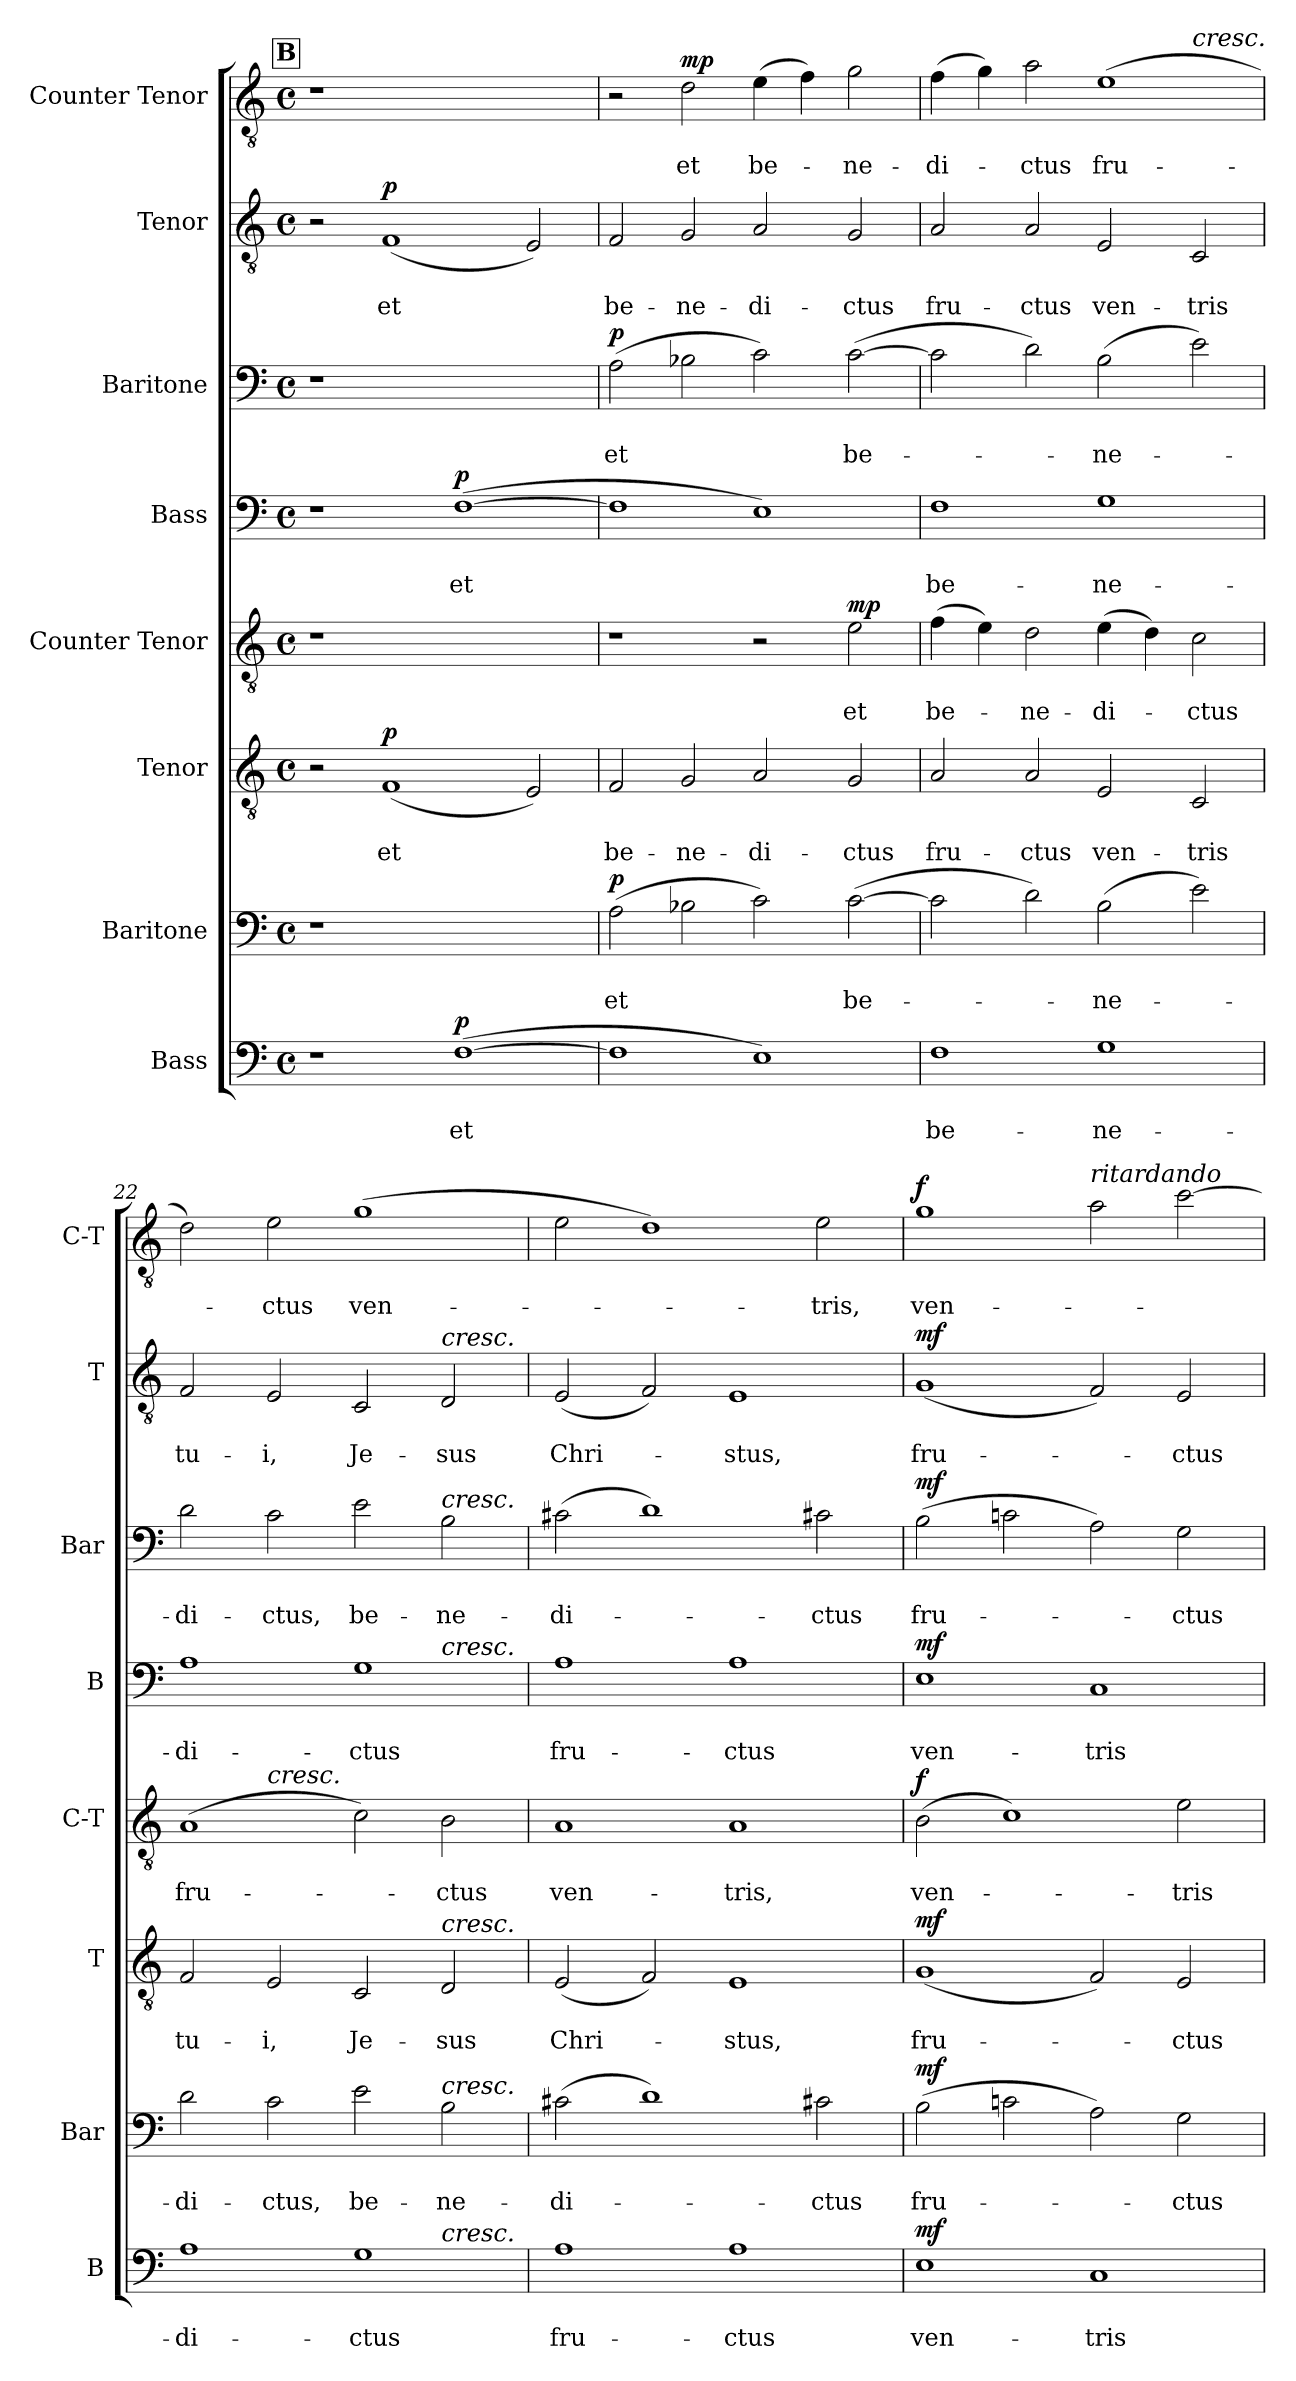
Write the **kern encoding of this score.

**kern	**text	**text	**dynam	**kern	**text	**text	**dynam	**kern	**text	**text	**dynam	**kern	**text	**text	**dynam	**kern	**text	**text	**dynam	**kern	**text	**text	**dynam	**kern	**text	**text	**dynam	**kern	**text	**text	**dynam
*part8	*part8	*part8	*part8	*part7	*part7	*part7	*part7	*part6	*part6	*part6	*part6	*part5	*part5	*part5	*part5	*part4	*part4	*part4	*part4	*part3	*part3	*part3	*part3	*part2	*part2	*part2	*part2	*part1	*part1	*part1	*part1
*staff8	*staff8	*staff8	*staff8	*staff7	*staff7	*staff7	*staff7	*staff6	*staff6	*staff6	*staff6	*staff5	*staff5	*staff5	*staff5	*staff4	*staff4	*staff4	*staff4	*staff3	*staff3	*staff3	*staff3	*staff2	*staff2	*staff2	*staff2	*staff1	*staff1	*staff1	*staff1
*I"Bass	*	*	*	*I"Baritone	*	*	*	*I"Tenor	*	*	*	*I"Counter Tenor	*	*	*	*I"Bass	*	*	*	*I"Baritone	*	*	*	*I"Tenor	*	*	*	*I"Counter Tenor	*	*	*
*I'B	*	*	*	*I'Bar	*	*	*	*I'T	*	*	*	*I'C-T	*	*	*	*I'B	*	*	*	*I'Bar	*	*	*	*I'T	*	*	*	*I'C-T	*	*	*
*clefF4	*	*	*	*clefF4	*	*	*	*clefGv2	*	*	*	*clefGv2	*	*	*	*clefF4	*	*	*	*clefF4	*	*	*	*clefGv2	*	*	*	*clefGv2	*	*	*
*k[]	*	*	*	*k[]	*	*	*	*k[]	*	*	*	*k[]	*	*	*	*k[]	*	*	*	*k[]	*	*	*	*k[]	*	*	*	*k[]	*	*	*
*C:	*	*	*	*C:	*	*	*	*C:	*	*	*	*C:	*	*	*	*C:	*	*	*	*C:	*	*	*	*C:	*	*	*	*C:	*	*	*
*M4/4	*	*	*	*M4/4	*	*	*	*M4/4	*	*	*	*M4/4	*	*	*	*M4/4	*	*	*	*M4/4	*	*	*	*M4/4	*	*	*	*M4/4	*	*	*
*met(c)	*	*	*	*met(c)	*	*	*	*met(c)	*	*	*	*met(c)	*	*	*	*met(c)	*	*	*	*met(c)	*	*	*	*met(c)	*	*	*	*met(c)	*	*	*
!!LO:REH:place=s1:a:B:fs=9.3:t=B
=19	=19	=19	=19	=19	=19	=19	=19	=19	=19	=19	=19	=19	=19	=19	=19	=19	=19	=19	=19	=19	=19	=19	=19	=19	=19	=19	=19	=19	=19	=19	=19
1r	.	.	.	1r	.	.	.	2r	.	.	.	1r	.	.	.	1r	.	.	.	1r	.	.	.	2r	.	.	.	1r	.	.	.
!	!	!	!	!	!	!	!	!	!	!LO:LY:b	!LO:DY:a	!	!	!	!	!	!	!	!	!	!	!	!	!	!	!LO:LY:b	!LO:DY:a	!	!	!	!
.	.	.	.	.	.	.	.	(<1F	.	et	p	.	.	.	.	.	.	.	.	.	.	.	.	(<1F	.	et	p	.	.	.	.
!	!	!LO:LY:b	!LO:DY:a	!	!	!	!	!	!	!	!	!	!	!	!	!	!	!LO:LY:b	!LO:DY:a	!	!	!	!	!	!	!	!	!	!	!	!
(>[1F	.	et	p	1ryy	.	.	.	.	.	.	.	1ryy	.	.	.	(>[1F	.	et	p	1ryy	.	.	.	.	.	.	.	1ryy	.	.	.
.	.	.	.	.	.	.	.	2E/)	.	.	.	.	.	.	.	.	.	.	.	.	.	.	.	2E/)	.	.	.	.	.	.	.
=20	=20	=20	=20	=20	=20	=20	=20	=20	=20	=20	=20	=20	=20	=20	=20	=20	=20	=20	=20	=20	=20	=20	=20	=20	=20	=20	=20	=20	=20	=20	=20
!	!	!	!	!	!	!LO:LY:b	!LO:DY:a	!	!	!LO:LY:b	!	!	!	!	!	!	!	!	!	!	!	!LO:LY:b	!LO:DY:a	!	!	!LO:LY:b	!	!	!	!	!
1F]	.	.	.	(>2A\	.	et	p	2F/	.	be-	.	1r	.	.	.	1F]	.	.	.	(>2A\	.	et	p	2F/	.	be-	.	2r	.	.	.
!	!	!	!	!	!	!	!	!	!	!LO:LY:b	!	!	!	!	!	!	!	!	!	!	!	!	!	!	!	!LO:LY:b	!	!	!	!LO:LY:b	!LO:DY:a
.	.	.	.	2B-X\	.	.	.	2G/	.	-ne-	.	.	.	.	.	.	.	.	.	2B-X\	.	.	.	2G/	.	-ne-	.	2d\	.	et	mp
!	!	!	!	!	!	!	!	!	!	!LO:LY:b	!	!	!	!	!	!	!	!	!	!	!	!	!	!	!	!LO:LY:b	!	!	!	!LO:LY:b	!
1E)	.	.	.	2c\)	.	.	.	2A/	.	-di-	.	2r	.	.	.	1E)	.	.	.	2c\)	.	.	.	2A/	.	-di-	.	(>4e\	.	be-	.
.	.	.	.	.	.	.	.	.	.	.	.	.	.	.	.	.	.	.	.	.	.	.	.	.	.	.	.	4f\)	.	.	.
!	!	!	!	!	!	!LO:LY:b	!	!	!	!LO:LY:b	!	!	!	!LO:LY:b	!LO:DY:a	!	!	!	!	!	!	!LO:LY:b	!	!	!	!LO:LY:b	!	!	!	!LO:LY:b	!
.	.	.	.	(>[2c\	.	be-	.	2G/	.	-ctus	.	2e\	.	et	mp	.	.	.	.	(>[2c\	.	be-	.	2G/	.	-ctus	.	2g\	.	-ne-	.
=21	=21	=21	=21	=21	=21	=21	=21	=21	=21	=21	=21	=21	=21	=21	=21	=21	=21	=21	=21	=21	=21	=21	=21	=21	=21	=21	=21	=21	=21	=21	=21
!	!	!LO:LY:b	!	!	!	!	!	!	!	!LO:LY:b	!	!	!	!LO:LY:b	!	!	!	!LO:LY:b	!	!	!	!	!	!	!	!LO:LY:b	!	!	!	!LO:LY:b	!
*	*	*	*	*	*	*	*	*	*	*	*	*	*	*	*	*	*	*	*	*	*	*	*	*	*	*	*	*^	*	*	*
1F	.	be-	.	2c\]	.	.	.	2A/	.	fru-	.	(>4f\	.	be-	.	1F	.	be-	.	2c\]	.	.	.	2A/	.	fru-	.	(>4f\	1.ryy	.	-di-	.
.	.	.	.	.	.	.	.	.	.	.	.	4e\)	.	.	.	.	.	.	.	.	.	.	.	.	.	.	.	4g\)	.	.	.	.
!	!	!	!	!	!	!	!	!	!	!LO:LY:b	!	!	!	!LO:LY:b	!	!	!	!	!	!	!	!	!	!	!	!LO:LY:b	!	!	!	!	!LO:LY:b	!
.	.	.	.	2d\)	.	.	.	2A/	.	-ctus	.	2d\	.	-ne-	.	.	.	.	.	2d\)	.	.	.	2A/	.	-ctus	.	2a\	.	.	-ctus	.
!	!	!LO:LY:b	!	!	!	!LO:LY:b	!	!	!	!LO:LY:b	!	!	!	!LO:LY:b	!	!	!	!LO:LY:b	!	!	!	!LO:LY:b	!	!	!	!LO:LY:b	!	!	!	!	!LO:LY:b	!
1G	.	-ne-	.	(>2B\	.	-ne-	.	2E/	.	ven-	.	(>4e\	.	-di-	.	1G	.	-ne-	.	(>2B\	.	-ne-	.	2E/	.	ven-	.	(>1e	.	.	fru-	.
.	.	.	.	.	.	.	.	.	.	.	.	4d\)	.	.	.	.	.	.	.	.	.	.	.	.	.	.	.	.	.	.	.	.
!	!	!	!	!	!	!	!	!	!	!	!	!	!	!	!	!	!	!	!	!	!	!	!	!	!	!	!	!	!LO:TX:a:i:t=cresc.	!	!	!
!	!	!	!	!	!	!	!	!	!	!LO:LY:b	!	!	!	!LO:LY:b	!	!	!	!	!	!	!	!	!	!	!	!LO:LY:b	!	!	!	!	!	!
.	.	.	.	2e\)	.	.	.	2C/	.	-tris	.	2c\	.	-ctus	.	.	.	.	.	2e\)	.	.	.	2C/	.	-tris	.	.	2ryy	.	.	.
!!LO:PB:g=z
=22	=22	=22	=22	=22	=22	=22	=22	=22	=22	=22	=22	=22	=22	=22	=22	=22	=22	=22	=22	=22	=22	=22	=22	=22	=22	=22	=22	=22	=22	=22	=22	=22
!	!	!LO:LY:b	!	!	!	!LO:LY:b	!	!	!	!LO:LY:b	!	!	!	!LO:LY:b	!	!	!	!LO:LY:b	!	!	!	!LO:LY:b	!	!	!	!LO:LY:b	!	!	!	!	!	!
*^	*	*	*	*	*	*	*	*	*	*	*	*^	*	*	*	*^	*	*	*	*	*	*	*	*	*	*	*	*v	*v	*	*	*
1A	1.ryy	.	-di-	.	2d\	.	-di-	.	2F/	.	tu-	.	(>1A	2ryy	.	fru-	.	1A	1.ryy	.	-di-	.	2d\	.	-di-	.	2F/	.	tu-	.	2d\)	.	.	.
!	!	!	!	!	!	!	!	!	!	!	!	!	!	!LO:TX:a:i:t=cresc.	!	!	!	!	!	!	!	!	!	!	!	!	!	!	!	!	!	!	!	!
!	!	!	!	!	!	!	!LO:LY:b	!	!	!	!LO:LY:b	!	!	!	!	!	!	!	!	!	!	!	!	!	!LO:LY:b	!	!	!	!LO:LY:b	!	!	!	!LO:LY:b	!
.	.	.	.	.	2c\	.	-ctus,	.	2E/	.	-i,	.	.	1.ryy	.	.	.	.	.	.	.	.	2c\	.	-ctus,	.	2E/	.	-i,	.	2e\	.	-ctus	.
!	!	!	!LO:LY:b	!	!	!	!LO:LY:b	!	!	!	!LO:LY:b	!	!	!	!	!	!	!	!	!	!LO:LY:b	!	!	!	!LO:LY:b	!	!	!	!LO:LY:b	!	!	!	!LO:LY:b	!
1G	.	.	-ctus	.	2e\	.	be-	.	2C/	.	Je-	.	2c\)	.	.	.	.	1G	.	.	-ctus	.	2e\	.	be-	.	2C/	.	Je-	.	(>1g	.	ven-	.
!	!	!	!	!	!	!	!	!	!	!	!	!	!	!	!	!	!	!	!	!	!	!	!	!	!	!	!LO:TX:a:i:t=cresc.	!	!	!	!	!	!	!
!	!	!	!	!	!	!	!	!	!	!	!	!	!	!	!	!	!	!	!	!	!	!	!LO:TX:a:i:t=cresc.	!	!	!	!	!	!	!	!	!	!	!
!	!	!	!	!	!	!	!	!	!	!	!	!	!	!	!	!	!	!	!LO:TX:a:i:t=cresc.	!	!	!	!	!	!	!	!	!	!	!	!	!	!	!
!	!	!	!	!	!	!	!	!	!LO:TX:a:i:t=cresc.	!	!	!	!	!	!	!	!	!	!	!	!	!	!	!	!	!	!	!	!	!	!	!	!	!
!	!	!	!	!	!LO:TX:a:i:t=cresc.	!	!	!	!	!	!	!	!	!	!	!	!	!	!	!	!	!	!	!	!	!	!	!	!	!	!	!	!	!
!	!LO:TX:a:i:t=cresc.	!	!	!	!	!	!	!	!	!	!	!	!	!	!	!	!	!	!	!	!	!	!	!	!	!	!	!	!	!	!	!	!	!
!	!	!	!	!	!	!	!LO:LY:b	!	!	!	!LO:LY:b	!	!	!	!	!LO:LY:b	!	!	!	!	!	!	!	!	!LO:LY:b	!	!	!	!LO:LY:b	!	!	!	!	!
.	2ryy	.	.	.	2B\	.	-ne-	.	2D/	.	-sus	.	2B\	.	.	-ctus	.	.	2ryy	.	.	.	2B\	.	-ne-	.	2D/	.	-sus	.	.	.	.	.
=23	=23	=23	=23	=23	=23	=23	=23	=23	=23	=23	=23	=23	=23	=23	=23	=23	=23	=23	=23	=23	=23	=23	=23	=23	=23	=23	=23	=23	=23	=23	=23	=23	=23	=23
!	!	!	!LO:LY:b	!	!	!	!LO:LY:b	!	!	!	!LO:LY:b	!	!	!	!	!LO:LY:b	!	!	!	!	!LO:LY:b	!	!	!	!LO:LY:b	!	!	!	!LO:LY:b	!	!	!	!	!
*	*	*	*	*	*	*	*	*	*	*	*	*	*v	*v	*	*	*	*	*	*	*	*	*	*	*	*	*	*	*	*	*	*	*	*
*v	*v	*	*	*	*	*	*	*	*	*	*	*	*	*	*	*	*v	*v	*	*	*	*	*	*	*	*	*	*	*	*	*	*	*
1A	.	fru-	.	(>2c#X\	.	-di-	.	(<2E/	.	Chri-	.	1A	.	ven-	.	1A	.	fru-	.	(>2c#X\	.	-di-	.	(<2E/	.	Chri-	.	2e\	.	.	.
.	.	.	.	1d)	.	.	.	2F/)	.	.	.	.	.	.	.	.	.	.	.	1d)	.	.	.	2F/)	.	.	.	1d)	.	.	.
!	!	!LO:LY:b	!	!	!	!	!	!	!	!LO:LY:b	!	!	!	!LO:LY:b	!	!	!	!LO:LY:b	!	!	!	!	!	!	!	!LO:LY:b	!	!	!	!	!
1A	.	-ctus	.	.	.	.	.	1E	.	-stus,	.	1A	.	-tris,	.	1A	.	-ctus	.	.	.	.	.	1E	.	-stus,	.	.	.	.	.
!	!	!	!	!	!	!LO:LY:b	!	!	!	!	!	!	!	!	!	!	!	!	!	!	!	!LO:LY:b	!	!	!	!	!	!	!	!LO:LY:b	!
.	.	.	.	2c#X\	.	-ctus	.	.	.	.	.	.	.	.	.	.	.	.	.	2c#X\	.	-ctus	.	.	.	.	.	2e\	.	-tris,	.
=24	=24	=24	=24	=24	=24	=24	=24	=24	=24	=24	=24	=24	=24	=24	=24	=24	=24	=24	=24	=24	=24	=24	=24	=24	=24	=24	=24	=24	=24	=24	=24
!	!	!LO:LY:b	!LO:DY:a	!	!	!LO:LY:b	!LO:DY:a	!	!	!LO:LY:b	!LO:DY:a	!	!	!LO:LY:b	!LO:DY:a	!	!	!LO:LY:b	!LO:DY:a	!	!	!LO:LY:b	!LO:DY:a	!	!	!LO:LY:b	!LO:DY:a	!	!	!LO:LY:b	!LO:DY:a
1E	.	ven-	mf	(>2B\	.	fru-	mf	(<1G	.	fru-	mf	(>2B\	.	ven-	f	1E	.	ven-	mf	(>2B\	.	fru-	mf	(<1G	.	fru-	mf	1g	.	ven-	f
.	.	.	.	2cn\	.	.	.	.	.	.	.	1c)	.	.	.	.	.	.	.	2cn\	.	.	.	.	.	.	.	.	.	.	.
!	!	!	!	!	!	!	!	!	!	!	!	!	!	!	!	!	!	!	!	!	!	!	!	!	!	!	!	!LO:TX:a:i:t=ritardando	!	!	!
!	!	!LO:LY:b	!	!	!	!	!	!	!	!	!	!	!	!	!	!	!	!LO:LY:b	!	!	!	!	!	!	!	!	!	!	!	!	!
1C	.	-tris	.	2A\)	.	.	.	2F/)	.	.	.	.	.	.	.	1C	.	-tris	.	2A\)	.	.	.	2F/)	.	.	.	2a\	.	.	.
!	!	!	!	!	!	!LO:LY:b	!	!	!	!LO:LY:b	!	!	!	!LO:LY:b	!	!	!	!	!	!	!	!LO:LY:b	!	!	!	!LO:LY:b	!	!	!	!	!
.	.	.	.	2G\	.	-ctus	.	2E/	.	-ctus	.	2e\	.	-tris	.	.	.	.	.	2G\	.	-ctus	.	2E/	.	-ctus	.	[2cc\	.	.	.
=	=	=	=	=	=	=	=	=	=	=	=	=	=	=	=	=	=	=	=	=	=	=	=	=	=	=	=	=	=	=	=
*-	*-	*-	*-	*-	*-	*-	*-	*-	*-	*-	*-	*-	*-	*-	*-	*-	*-	*-	*-	*-	*-	*-	*-	*-	*-	*-	*-	*-	*-	*-	*-
